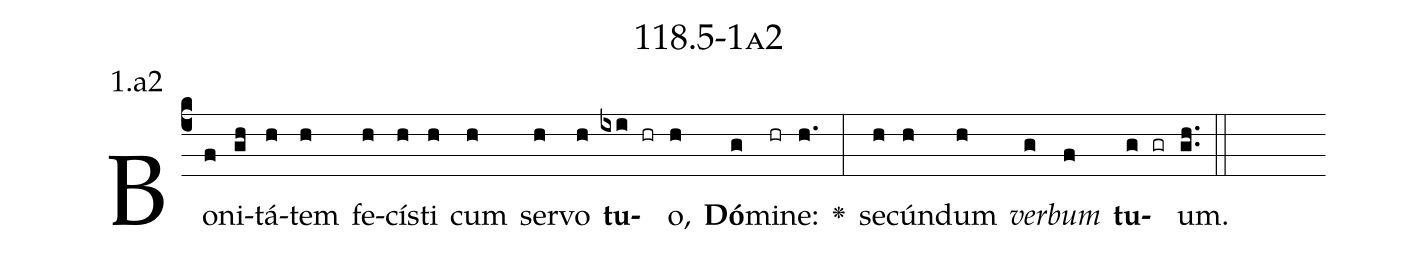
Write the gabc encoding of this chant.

name: 118.5-1a2;
annotation: 1.a2;
%%
(c4)Bo(f)ni(gh)tá(h)tem(h) fe(h)cís(h)ti(h) cum(h) ser(h)vo(h) <b>tu</b>(ixi hr)o,(h) <b>Dó</b>(g)mi(hr)ne:(h.) <v>\greheightstar</v>(:) se(h)cún(h)dum(h) <i>ver</i>(g)<i>bum</i>(f) <b>tu</b>(g gr)um.(gh..) (::)


%E(h) u(h) o(g) u(f) a(g) e.(gh..) (::)
